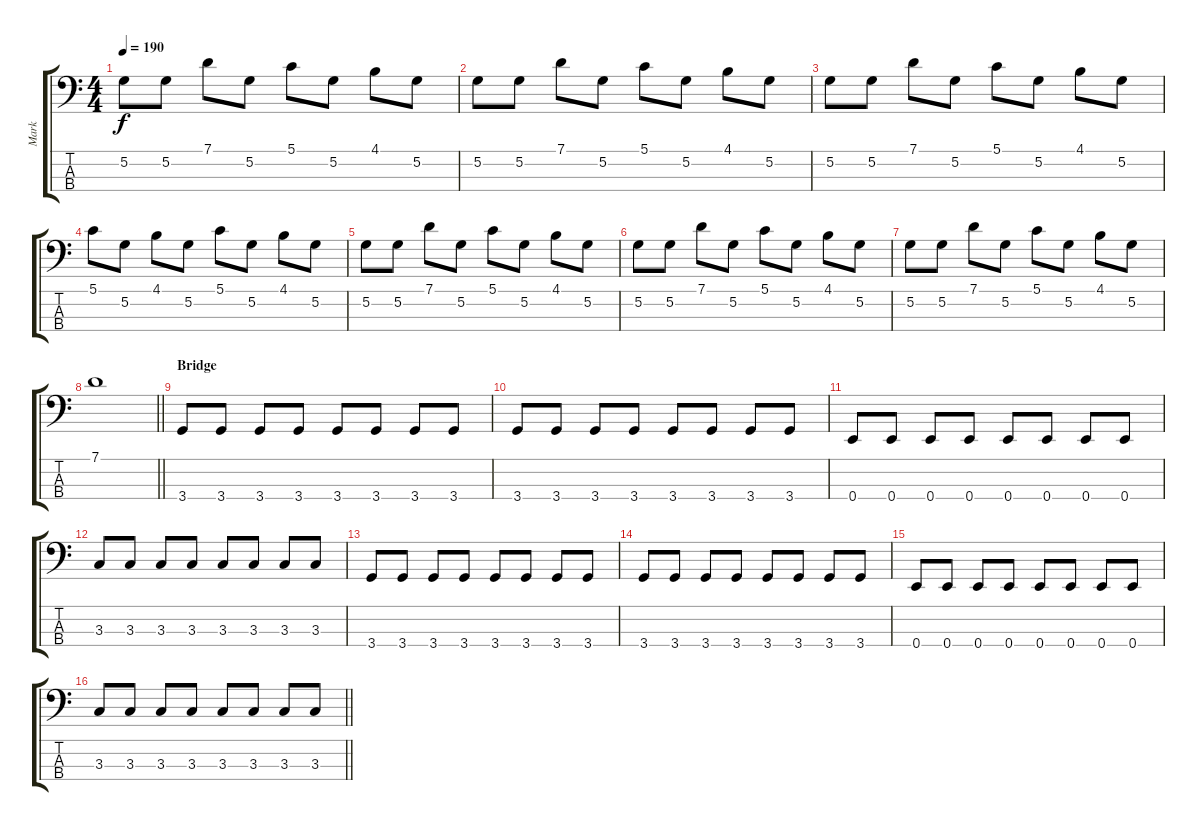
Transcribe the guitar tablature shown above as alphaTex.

\track ("Mark" "Mark") {instrument electricbassfinger}
\staff {score tabs}
\tuning (G2 D2 A1 E1) {hide}
\ts (4 4)
\tempo 190
\clef f4
\ks c
5.2.8{dy f} 5.2.8 7.1.8 5.2.8 5.1.8 5.2.8 4.1.8 5.2.8 |
5.2.8 5.2.8 7.1.8 5.2.8 5.1.8 5.2.8 4.1.8 5.2.8 |
5.2.8 5.2.8 7.1.8 5.2.8 5.1.8 5.2.8 4.1.8 5.2.8 |
5.1.8 5.2.8 4.1.8 5.2.8 5.1.8 5.2.8 4.1.8 5.2.8 |
5.2.8 5.2.8 7.1.8 5.2.8 5.1.8 5.2.8 4.1.8 5.2.8 |
5.2.8 5.2.8 7.1.8 5.2.8 5.1.8 5.2.8 4.1.8 5.2.8 |
5.2.8 5.2.8 7.1.8 5.2.8 5.1.8 5.2.8 4.1.8 5.2.8 |
\barLineRight lightlight
7.1.1 |
\section ("" "Bridge")
3.4.8 3.4.8 3.4.8 3.4.8 3.4.8 3.4.8 3.4.8 3.4.8 |
3.4.8 3.4.8 3.4.8 3.4.8 3.4.8 3.4.8 3.4.8 3.4.8 |
0.4.8 0.4.8 0.4.8 0.4.8 0.4.8 0.4.8 0.4.8 0.4.8 |
3.3.8 3.3.8 3.3.8 3.3.8 3.3.8 3.3.8 3.3.8 3.3.8 |
3.4.8 3.4.8 3.4.8 3.4.8 3.4.8 3.4.8 3.4.8 3.4.8 |
3.4.8 3.4.8 3.4.8 3.4.8 3.4.8 3.4.8 3.4.8 3.4.8 |
0.4.8 0.4.8 0.4.8 0.4.8 0.4.8 0.4.8 0.4.8 0.4.8 |
\barLineRight lightlight
3.3.8 3.3.8 3.3.8 3.3.8 3.3.8 3.3.8 3.3.8 3.3.8
